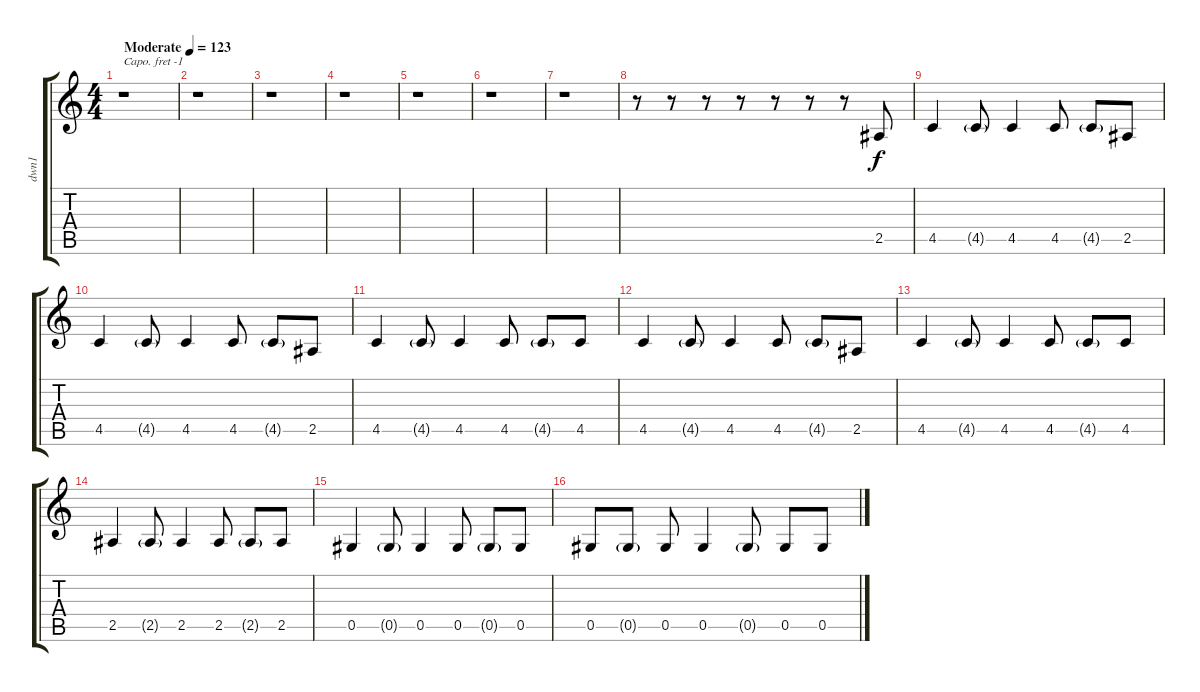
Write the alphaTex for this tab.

\track ("dwn1" "dwn1") {instrument electricbassfinger}
\staff {score tabs}
\capo -1
\tuning (E4 B3 G3 D3 A2 E2) {hide}
\ts (4 4)
\tempo (123 "Moderate")
\clef g2
\ks c
r.1{dy f instrument electricbassfinger} |
r.1 |
r.1 |
r.1 |
r.1 |
r.1 |
r.1 |
r.8 r.8 r.8 r.8 r.8 r.8 r.8 2.5.8 |
4.5.4 4.5{g}.8 4.5.4 4.5.8 4.5{g}.8 2.5.8 |
4.5.4 4.5{g}.8 4.5.4 4.5.8 4.5{g}.8 2.5.8 |
4.5.4 4.5{g}.8 4.5.4 4.5.8 4.5{g}.8 4.5.8 |
4.5.4 4.5{g}.8 4.5.4 4.5.8 4.5{g}.8 2.5.8 |
4.5.4 4.5{g}.8 4.5.4 4.5.8 4.5{g}.8 4.5.8 |
2.5.4 2.5{g}.8 2.5.4 2.5.8 2.5{g}.8 2.5.8 |
0.5.4 0.5{g}.8 0.5.4 0.5.8 0.5{g}.8 0.5.8 |
0.5.8 0.5{g}.8 0.5.8 0.5.4 0.5{g}.8 0.5.8 0.5.8
